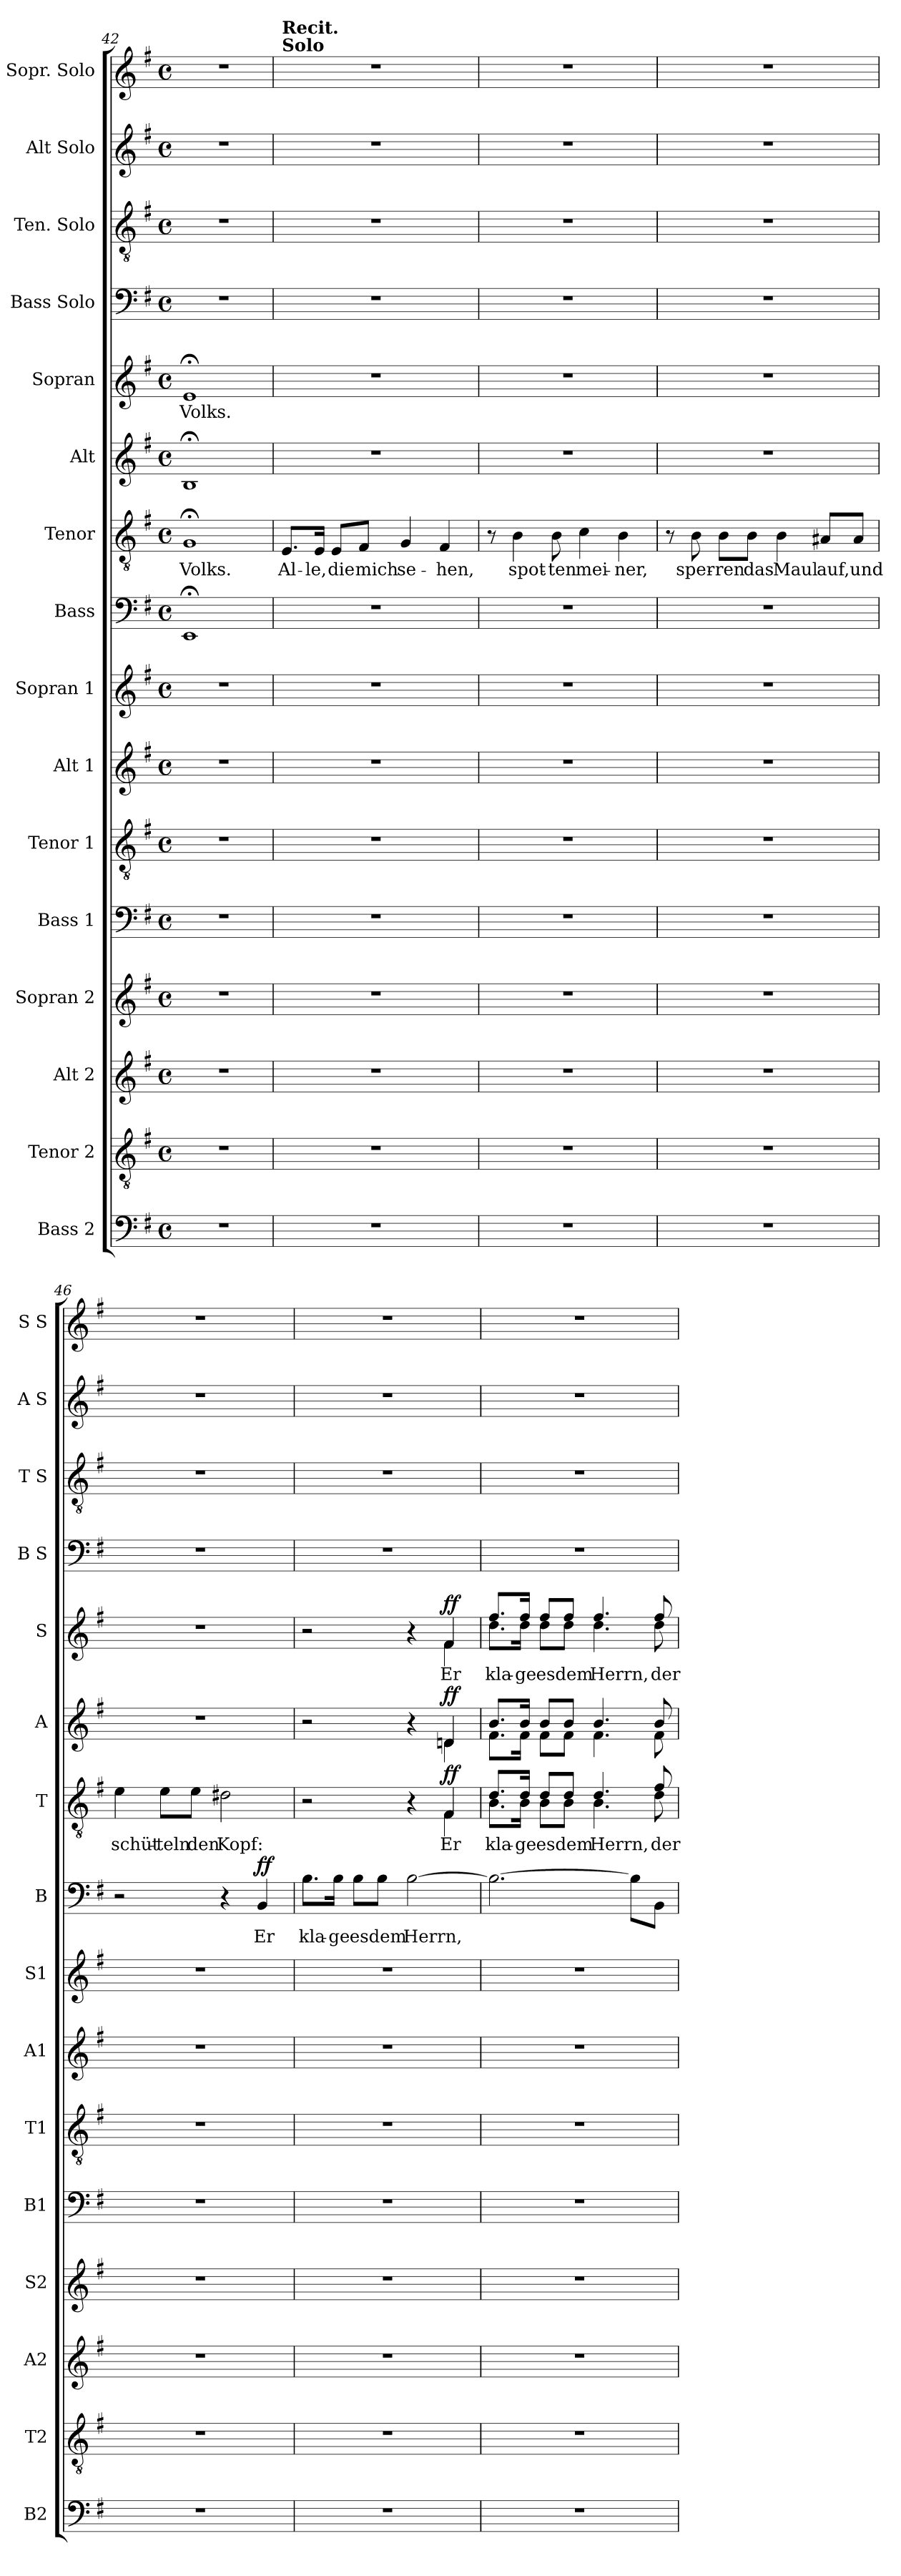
**kern	**kern	**kern	**kern	**kern	**kern	**kern	**kern	**kern	**text	**dynam	**kern	**text	**dynam	**kern	**dynam	**kern	**text	**dynam	**kern	**kern	**kern	**kern
*part16	*part15	*part14	*part13	*part12	*part11	*part10	*part9	*part8	*part8	*part8	*part7	*part7	*part7	*part6	*part6	*part5	*part5	*part5	*part4	*part3	*part2	*part1
*staff16	*staff15	*staff14	*staff13	*staff12	*staff11	*staff10	*staff9	*staff8	*staff8	*staff8	*staff7	*staff7	*staff7	*staff6	*staff6	*staff5	*staff5	*staff5	*staff4	*staff3	*staff2	*staff1
*I"Bass 2	*I"Tenor 2	*I"Alt 2	*I"Sopran 2	*I"Bass 1	*I"Tenor 1	*I"Alt 1	*I"Sopran 1	*I"Bass	*	*	*I"Tenor	*	*	*I"Alt	*	*I"Sopran	*	*	*I"Bass Solo	*I"Ten. Solo	*I"Alt Solo	*I"Sopr. Solo
*I'B2	*I'T2	*I'A2	*I'S2	*I'B1	*I'T1	*I'A1	*I'S1	*I'B	*	*	*I'T	*	*	*I'A	*	*I'S	*	*	*I'B S	*I'T S	*I'A S	*I'S S
*clefF4	*clefGv2	*clefG2	*clefG2	*clefF4	*clefGv2	*clefG2	*clefG2	*clefF4	*	*	*clefGv2	*	*	*clefG2	*	*clefG2	*	*	*clefF4	*clefGv2	*clefG2	*clefG2
*k[f#]	*k[f#]	*k[f#]	*k[f#]	*k[f#]	*k[f#]	*k[f#]	*k[f#]	*k[f#]	*	*	*k[f#]	*	*	*k[f#]	*	*k[f#]	*	*	*k[f#]	*k[f#]	*k[f#]	*k[f#]
*M4/4	*M4/4	*M4/4	*M4/4	*M4/4	*M4/4	*M4/4	*M4/4	*M4/4	*	*	*M4/4	*	*	*M4/4	*	*M4/4	*	*	*M4/4	*M4/4	*M4/4	*M4/4
*met(c)	*met(c)	*met(c)	*met(c)	*met(c)	*met(c)	*met(c)	*met(c)	*met(c)	*	*	*met(c)	*	*	*met(c)	*	*met(c)	*	*	*met(c)	*met(c)	*met(c)	*met(c)
=42	=42	=42	=42	=42	=42	=42	=42	=42	=42	=42	=42	=42	=42	=42	=42	=42	=42	=42	=42	=42	=42	=42
1r	1r	1r	1r	1r	1r	1r	1r	1EE;<	.	.	1G;<	Volks.	.	1B;<	.	1e;<	Volks.	.	1r	1r	1r	1r
!!LO:LB:g=z
=43	=43	=43	=43	=43	=43	=43	=43	=43	=43	=43	=43	=43	=43	=43	=43	=43	=43	=43	=43	=43	=43	=43
!	!	!	!	!	!	!	!	!	!	!	!	!	!	!	!	!	!	!	!	!	!	!LO:TX:a:B:t=Solo
!	!	!	!	!	!	!	!	!	!	!	!	!	!	!	!	!	!	!	!	!	!	!LO:TX:a:B:t=Recit.
1r	1r	1r	1r	1r	1r	1r	1r	1r	.	.	8.E/L	Al-	.	1r	.	1r	.	.	1r	1r	1r	1r
.	.	.	.	.	.	.	.	.	.	.	16E/Jk	-le,	.	.	.	.	.	.	.	.	.	.
.	.	.	.	.	.	.	.	.	.	.	8E/L	die	.	.	.	.	.	.	.	.	.	.
.	.	.	.	.	.	.	.	.	.	.	8F#/J	mich	.	.	.	.	.	.	.	.	.	.
.	.	.	.	.	.	.	.	.	.	.	4G/	se-	.	.	.	.	.	.	.	.	.	.
.	.	.	.	.	.	.	.	.	.	.	4F#/	-hen,	.	.	.	.	.	.	.	.	.	.
=44	=44	=44	=44	=44	=44	=44	=44	=44	=44	=44	=44	=44	=44	=44	=44	=44	=44	=44	=44	=44	=44	=44
1r	1r	1r	1r	1r	1r	1r	1r	1r	.	.	8r	.	.	1r	.	1r	.	.	1r	1r	1r	1r
.	.	.	.	.	.	.	.	.	.	.	4B\	spot-	.	.	.	.	.	.	.	.	.	.
.	.	.	.	.	.	.	.	.	.	.	8B\	-ten	.	.	.	.	.	.	.	.	.	.
.	.	.	.	.	.	.	.	.	.	.	4c\	mei-	.	.	.	.	.	.	.	.	.	.
.	.	.	.	.	.	.	.	.	.	.	4B\	-ner,	.	.	.	.	.	.	.	.	.	.
=45	=45	=45	=45	=45	=45	=45	=45	=45	=45	=45	=45	=45	=45	=45	=45	=45	=45	=45	=45	=45	=45	=45
1r	1r	1r	1r	1r	1r	1r	1r	1r	.	.	8r	.	.	1r	.	1r	.	.	1r	1r	1r	1r
.	.	.	.	.	.	.	.	.	.	.	8B\	sper-	.	.	.	.	.	.	.	.	.	.
.	.	.	.	.	.	.	.	.	.	.	8B\L	-ren	.	.	.	.	.	.	.	.	.	.
.	.	.	.	.	.	.	.	.	.	.	8B\J	das	.	.	.	.	.	.	.	.	.	.
.	.	.	.	.	.	.	.	.	.	.	4B\	Maul	.	.	.	.	.	.	.	.	.	.
.	.	.	.	.	.	.	.	.	.	.	8A#X/L	auf,	.	.	.	.	.	.	.	.	.	.
.	.	.	.	.	.	.	.	.	.	.	8A#/J	und	.	.	.	.	.	.	.	.	.	.
!!LO:LB:g=z
=46	=46	=46	=46	=46	=46	=46	=46	=46	=46	=46	=46	=46	=46	=46	=46	=46	=46	=46	=46	=46	=46	=46
1r	1r	1r	1r	1r	1r	1r	1r	2r	.	.	4e\	schüt-	.	1r	.	1r	.	.	1r	1r	1r	1r
.	.	.	.	.	.	.	.	.	.	.	8e\L	-teln	.	.	.	.	.	.	.	.	.	.
.	.	.	.	.	.	.	.	.	.	.	8e\J	den	.	.	.	.	.	.	.	.	.	.
.	.	.	.	.	.	.	.	4r	.	.	2d#X\	Kopf:	.	.	.	.	.	.	.	.	.	.
!	!	!	!	!	!	!	!	!	!	!LO:DY:a	!	!	!	!	!	!	!	!	!	!	!	!
.	.	.	.	.	.	.	.	4BB/	Er	ff	.	.	.	.	.	.	.	.	.	.	.	.
=47	=47	=47	=47	=47	=47	=47	=47	=47	=47	=47	=47	=47	=47	=47	=47	=47	=47	=47	=47	=47	=47	=47
*	*	*	*	*	*	*	*	*	*	*	*^	*	*	*^	*	*^	*	*	*	*	*	*
1r	1r	1r	1r	1r	1r	1r	1r	8.B\L	kla-	.	2r	2ryy	.	.	2r	2ryy	.	2r	2ryy	.	.	1r	1r	1r	1r
.	.	.	.	.	.	.	.	16B\Jk	-ge	.	.	.	.	.	.	.	.	.	.	.	.	.	.	.	.
.	.	.	.	.	.	.	.	8B\L	es	.	.	.	.	.	.	.	.	.	.	.	.	.	.	.	.
.	.	.	.	.	.	.	.	8B\J	dem	.	.	.	.	.	.	.	.	.	.	.	.	.	.	.	.
.	.	.	.	.	.	.	.	[2B\	Herrn,	.	4r	4ryy	.	.	4r	4ryy	.	4r	4ryy	.	.	.	.	.	.
!	!	!	!	!	!	!	!	!	!	!	!	!	!	!LO:DY:a	!	!	!LO:DY:a	!	!	!	!LO:DY:a	!	!	!	!
.	.	.	.	.	.	.	.	.	.	.	4F#/	4F#\	Er	ff	4dn/	4d\	ff	4f#/	4f#\	Er	ff	.	.	.	.
=48	=48	=48	=48	=48	=48	=48	=48	=48	=48	=48	=48	=48	=48	=48	=48	=48	=48	=48	=48	=48	=48	=48	=48	=48	=48
1r	1r	1r	1r	1r	1r	1r	1r	2.B\_	.	.	8.d/L	8.B\L	kla-	.	8.b/L	8.f#\L	.	8.ff#/L	8.dd\L	kla-	.	1r	1r	1r	1r
.	.	.	.	.	.	.	.	.	.	.	16d/Jk	16B\Jk	-ge	.	16b/Jk	16f#\Jk	.	16ff#/Jk	16dd\Jk	-ge	.	.	.	.	.
.	.	.	.	.	.	.	.	.	.	.	8d/L	8B\L	es	.	8b/L	8f#\L	.	8ff#/L	8dd\L	es	.	.	.	.	.
.	.	.	.	.	.	.	.	.	.	.	8d/J	8B\J	dem	.	8b/J	8f#\J	.	8ff#/J	8dd\J	dem	.	.	.	.	.
.	.	.	.	.	.	.	.	.	.	.	4.d/	4.B\	Herrn,	.	4.b/	4.f#\	.	4.ff#/	4.dd\	Herrn,	.	.	.	.	.
.	.	.	.	.	.	.	.	8B\L]	.	.	.	.	.	.	.	.	.	.	.	.	.	.	.	.	.
.	.	.	.	.	.	.	.	8BB\J	.	.	8f#/	8d\	der	.	8b/	8f#\	.	8ff#/	8dd\	der	.	.	.	.	.
*	*	*	*	*	*	*	*	*	*	*	*v	*v	*	*	*	*	*	*v	*v	*	*	*	*	*	*
*	*	*	*	*	*	*	*	*	*	*	*	*	*	*v	*v	*	*	*	*	*	*	*	*
=	=	=	=	=	=	=	=	=	=	=	=	=	=	=	=	=	=	=	=	=	=	=
*-	*-	*-	*-	*-	*-	*-	*-	*-	*-	*-	*-	*-	*-	*-	*-	*-	*-	*-	*-	*-	*-	*-
